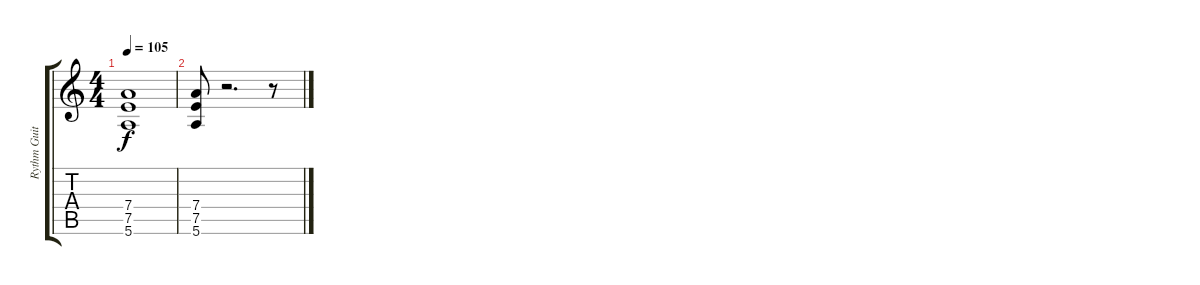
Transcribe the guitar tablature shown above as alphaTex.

\track ("Rythm Guitar" "Rythm Guit") {instrument distortionguitar}
\staff {score tabs}
\tuning (E4 B3 G3 D3 A2 E2) {hide}
\ts (4 4)
\tempo 105
\clef g2
\ks c
(7.4{t} 7.5{t} 5.6{t}).1{dy f} |
(7.4 7.5 5.6).8 r.2{d} r.8
